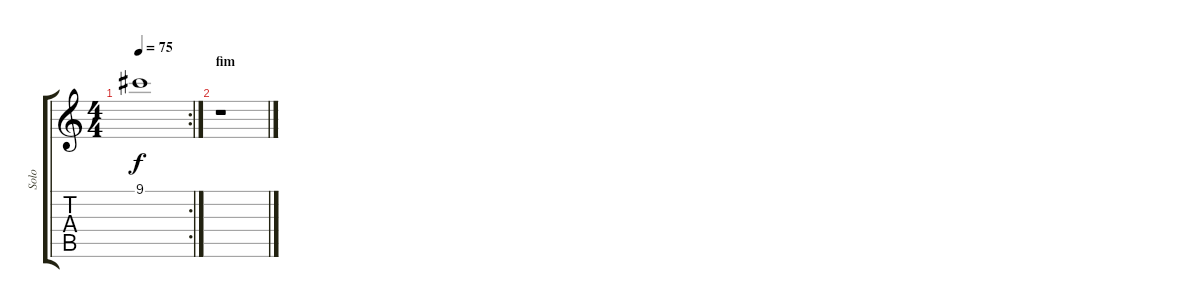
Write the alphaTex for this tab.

\track ("Solo" "Solo") {instrument overdrivenguitar}
\staff {score tabs}
\tuning (E4 B3 G3 D3 A2 E2) {hide}
\rc 2
\ts (4 4)
\tempo 75
\clef g2
\ks c
9.1{t}.1{dy f} |
\section ("" "fim")
r.1
